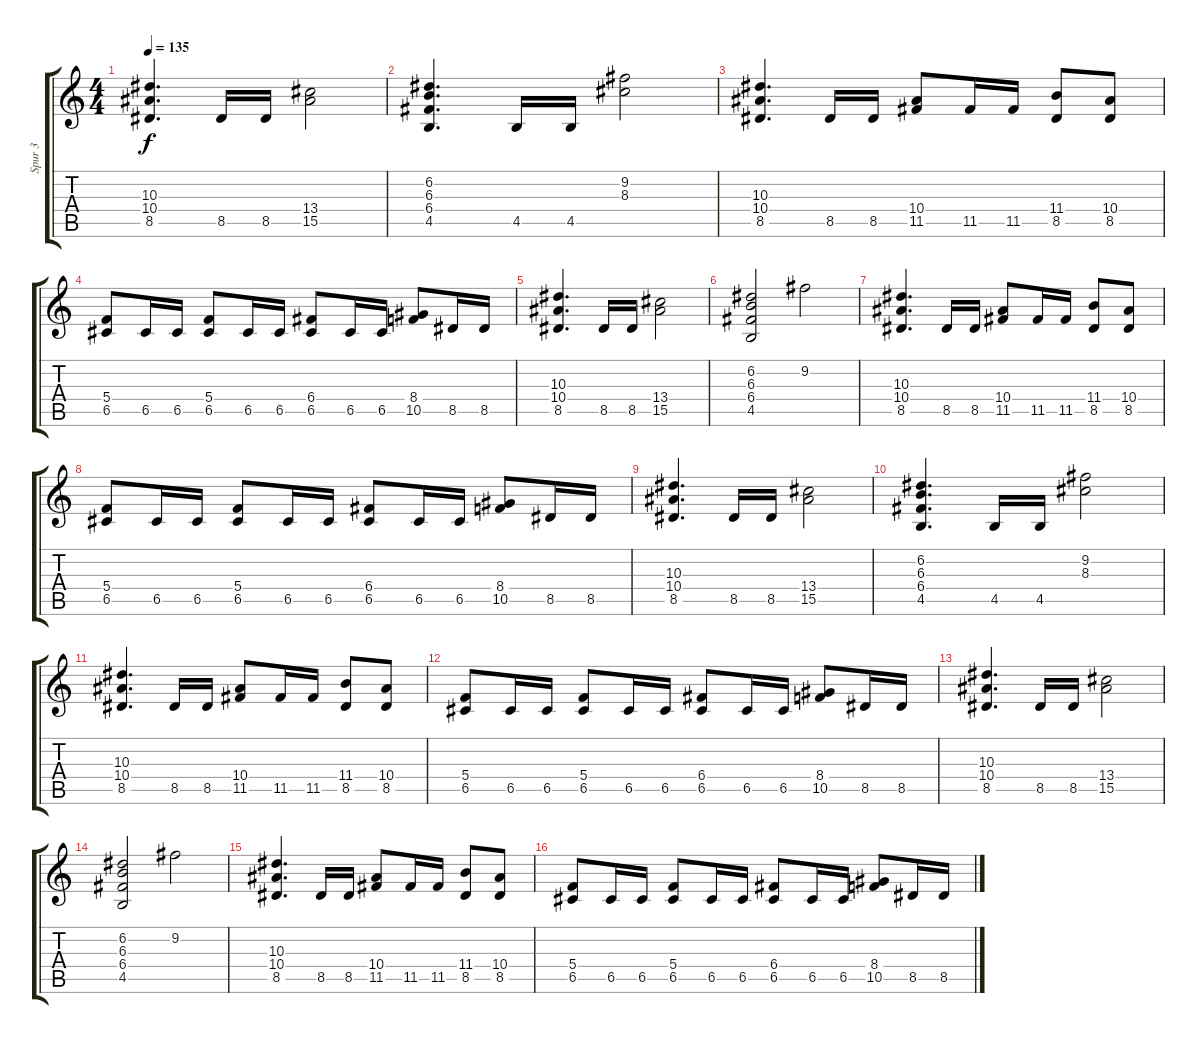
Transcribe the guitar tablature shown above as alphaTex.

\track ("Spur 3" "Spur 3") {instrument distortionguitar}
\staff {score tabs}
\tuning (D4 A3 F3 C3 G2 D2) {hide}
\ts (4 4)
\tempo 135
\clef g2
\ks c
(10.3 10.4 8.5).4{d dy f} 8.5.16 8.5.16 (13.4 15.5).2 |
(6.2 6.3 6.4 4.5).4{d} 4.5.16 4.5.16 (9.2 8.3).2 |
(10.3 10.4 8.5).4{d} 8.5.16 8.5.16 (10.4 11.5).8 11.5.16 11.5.16 (11.4 8.5).8 (10.4 8.5).8 |
(5.4 6.5).8 6.5.16 6.5.16 (5.4 6.5).8 6.5.16 6.5.16 (6.4 6.5).8 6.5.16 6.5.16 (8.4 10.5).8 8.5.16 8.5.16 |
(10.3 10.4 8.5).4{d} 8.5.16 8.5.16 (13.4 15.5).2 |
(6.2 6.3 6.4 4.5).2 9.2.2 |
(10.3 10.4 8.5).4{d} 8.5.16 8.5.16 (10.4 11.5).8 11.5.16 11.5.16 (11.4 8.5).8 (10.4 8.5).8 |
(5.4 6.5).8 6.5.16 6.5.16 (5.4 6.5).8 6.5.16 6.5.16 (6.4 6.5).8 6.5.16 6.5.16 (8.4 10.5).8 8.5.16 8.5.16 |
(10.3 10.4 8.5).4{d} 8.5.16 8.5.16 (13.4 15.5).2 |
(6.2 6.3 6.4 4.5).4{d} 4.5.16 4.5.16 (9.2 8.3).2 |
(10.3 10.4 8.5).4{d} 8.5.16 8.5.16 (10.4 11.5).8 11.5.16 11.5.16 (11.4 8.5).8 (10.4 8.5).8 |
(5.4 6.5).8 6.5.16 6.5.16 (5.4 6.5).8 6.5.16 6.5.16 (6.4 6.5).8 6.5.16 6.5.16 (8.4 10.5).8 8.5.16 8.5.16 |
(10.3 10.4 8.5).4{d} 8.5.16 8.5.16 (13.4 15.5).2 |
(6.2 6.3 6.4 4.5).2 9.2.2 |
(10.3 10.4 8.5).4{d} 8.5.16 8.5.16 (10.4 11.5).8 11.5.16 11.5.16 (11.4 8.5).8 (10.4 8.5).8 |
(5.4 6.5).8 6.5.16 6.5.16 (5.4 6.5).8 6.5.16 6.5.16 (6.4 6.5).8 6.5.16 6.5.16 (8.4 10.5).8 8.5.16 8.5.16
